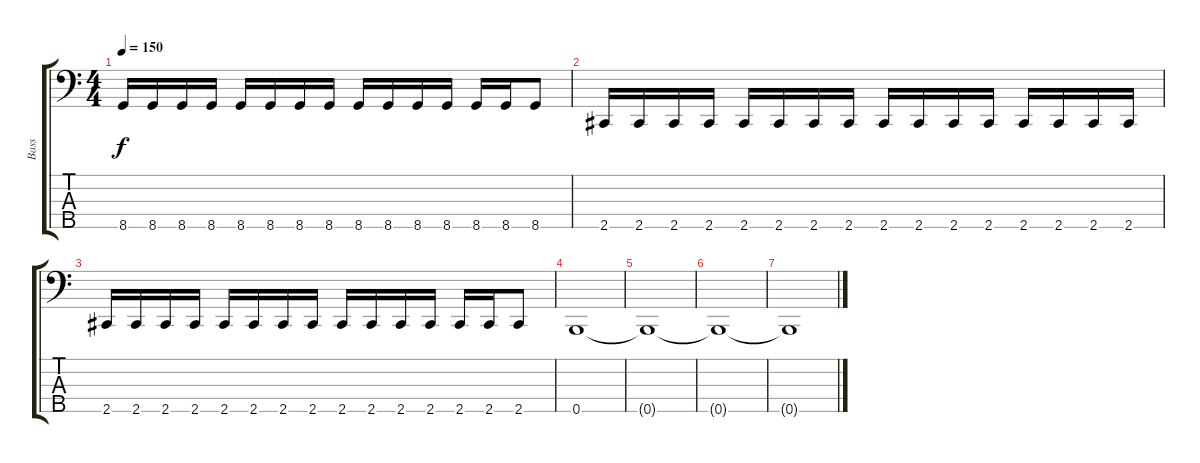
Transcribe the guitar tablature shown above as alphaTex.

\track ("Bass" "Bass") {instrument electricbasspick}
\staff {score tabs}
\tuning (G2 D2 A1 E1 B0) {hide}
\ts (4 4)
\tempo 150
\clef f4
\ks c
8.5.16{dy f} 8.5.16 8.5.16 8.5.16 8.5.16 8.5.16 8.5.16 8.5.16 8.5.16 8.5.16 8.5.16 8.5.16 8.5.16 8.5.16 8.5.8 |
2.5.16 2.5.16 2.5.16 2.5.16 2.5.16 2.5.16 2.5.16 2.5.16 2.5.16 2.5.16 2.5.16 2.5.16 2.5.16 2.5.16 2.5.16 2.5.16 |
2.5.16 2.5.16 2.5.16 2.5.16 2.5.16 2.5.16 2.5.16 2.5.16 2.5.16 2.5.16 2.5.16 2.5.16 2.5.16 2.5.16 2.5.8 |
0.5.1{volume 0} |
0.5{t}.1 |
0.5{t}.1 |
0.5{t}.1
